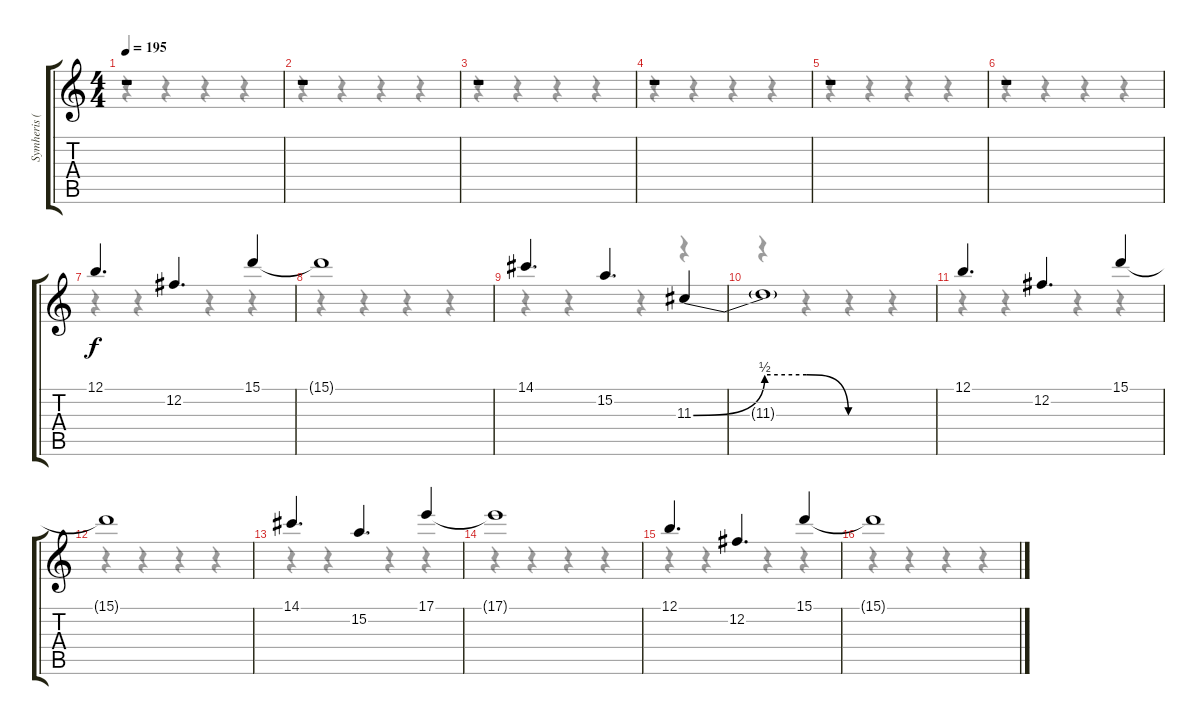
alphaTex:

\track ("Symheris (Lead)" "Symheris (") {instrument distortionguitar}
\staff {score tabs}
\tuning (B3 Gb3 D3 A2 E2 B1) {hide}
\voice
\ts (4 4)
\tempo 195
\clef g2
\ks c
r.1{dy f} |
r.1 |
r.1 |
r.1 |
r.1 |
r.1 |
12.1.4{d} 12.2.4{d} 15.1.4 |
15.1{t}.1 |
14.1.4{d} 15.2.4{d} 11.3{be (bend 0 0 60 2)}.4 |
11.3{be (custom 0 2 15 2 30 0 60 0) t}.1 |
12.1.4{d} 12.2.4{d} 15.1.4 |
15.1{t}.1 |
14.1.4{d} 15.2.4{d} 17.1.4 |
17.1{t}.1 |
12.1.4{d} 12.2.4{d} 15.1.4 |
15.1{t}.1
\voice
\clef g2
\ottava regular
\simile none
\ks c
r.4{dy f} r.4 r.4 r.4 |
r.4 r.4 r.4 r.4 |
r.4 r.4 r.4 r.4 |
r.4 r.4 r.4 r.4 |
r.4 r.4 r.4 r.4 |
r.4 r.4 r.4 r.4 |
r.4 r.4 r.4 r.4 |
r.4 r.4 r.4 r.4 |
r.4 r.4 r.4 r.4 |
r.4 r.4 r.4 r.4 |
r.4 r.4 r.4 r.4 |
r.4 r.4 r.4 r.4 |
r.4 r.4 r.4 r.4 |
r.4 r.4 r.4 r.4 |
r.4 r.4 r.4 r.4 |
r.4 r.4 r.4 r.4
